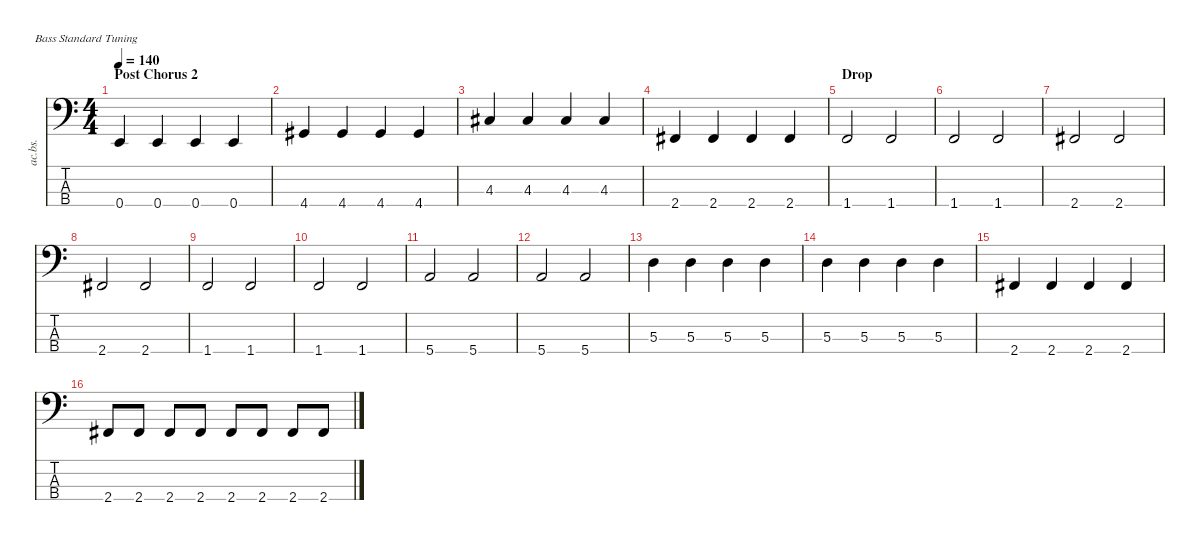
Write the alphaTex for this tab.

\defaultSystemsLayout 4
\hideDynamics
\bracketExtendMode nobrackets
\otherSystemsTrackNameOrientation horizontal
\track ("Acoustic Bass" "ac.bs.") {instrument acousticbass}
\staff {score tabs}
\tuning (G2 D2 A1 E1)
\ts (4 4)
\section ("" "Post Chorus 2")
\tempo 140
\clef f4
\ks c
0.4.4{dy mf beam Up} 0.4.4{beam Up} 0.4.4{beam Up} 0.4.4{beam Up} |
4.4{acc #}.4{beam Up} 4.4{acc #}.4{beam Up} 4.4{acc #}.4{beam Up} 4.4{acc #}.4{beam Up} |
4.3{acc #}.4{beam Up} 4.3{acc #}.4{beam Up} 4.3{acc #}.4{beam Up} 4.3{acc #}.4{beam Up} |
2.4{acc #}.4{beam Up} 2.4{acc #}.4{beam Up} 2.4{acc #}.4{beam Up} 2.4{acc #}.4{beam Up} |
\section ("" "Drop")
1.4.2{beam Up} 1.4.2{beam Up} |
1.4.2{beam Up} 1.4.2{beam Up} |
2.4{acc #}.2{beam Up} 2.4{acc #}.2{beam Up} |
2.4{acc #}.2{beam Up} 2.4{acc #}.2{beam Up} |
1.4.2{beam Up} 1.4.2{beam Up} |
1.4.2{beam Up} 1.4.2{beam Up} |
5.4.2{beam Up} 5.4.2{beam Up} |
5.4.2{beam Up} 5.4.2{beam Up} |
5.3.4{beam Down} 5.3.4{beam Down} 5.3.4{beam Down} 5.3.4{beam Down} |
5.3.4{beam Down} 5.3.4{beam Down} 5.3.4{beam Down} 5.3.4{beam Down} |
2.4{acc #}.4{beam Up} 2.4{acc #}.4{beam Up} 2.4{acc #}.4{beam Up} 2.4{acc #}.4{beam Up} |
2.4{acc #}.8{beam Up} 2.4{acc #}.8{beam Up} 2.4{acc #}.8{beam Up} 2.4{acc #}.8{beam Up} 2.4{acc #}.8{beam Up} 2.4{acc #}.8{beam Up} 2.4{acc #}.8{beam Up} 2.4{acc #}.8{beam Up}
